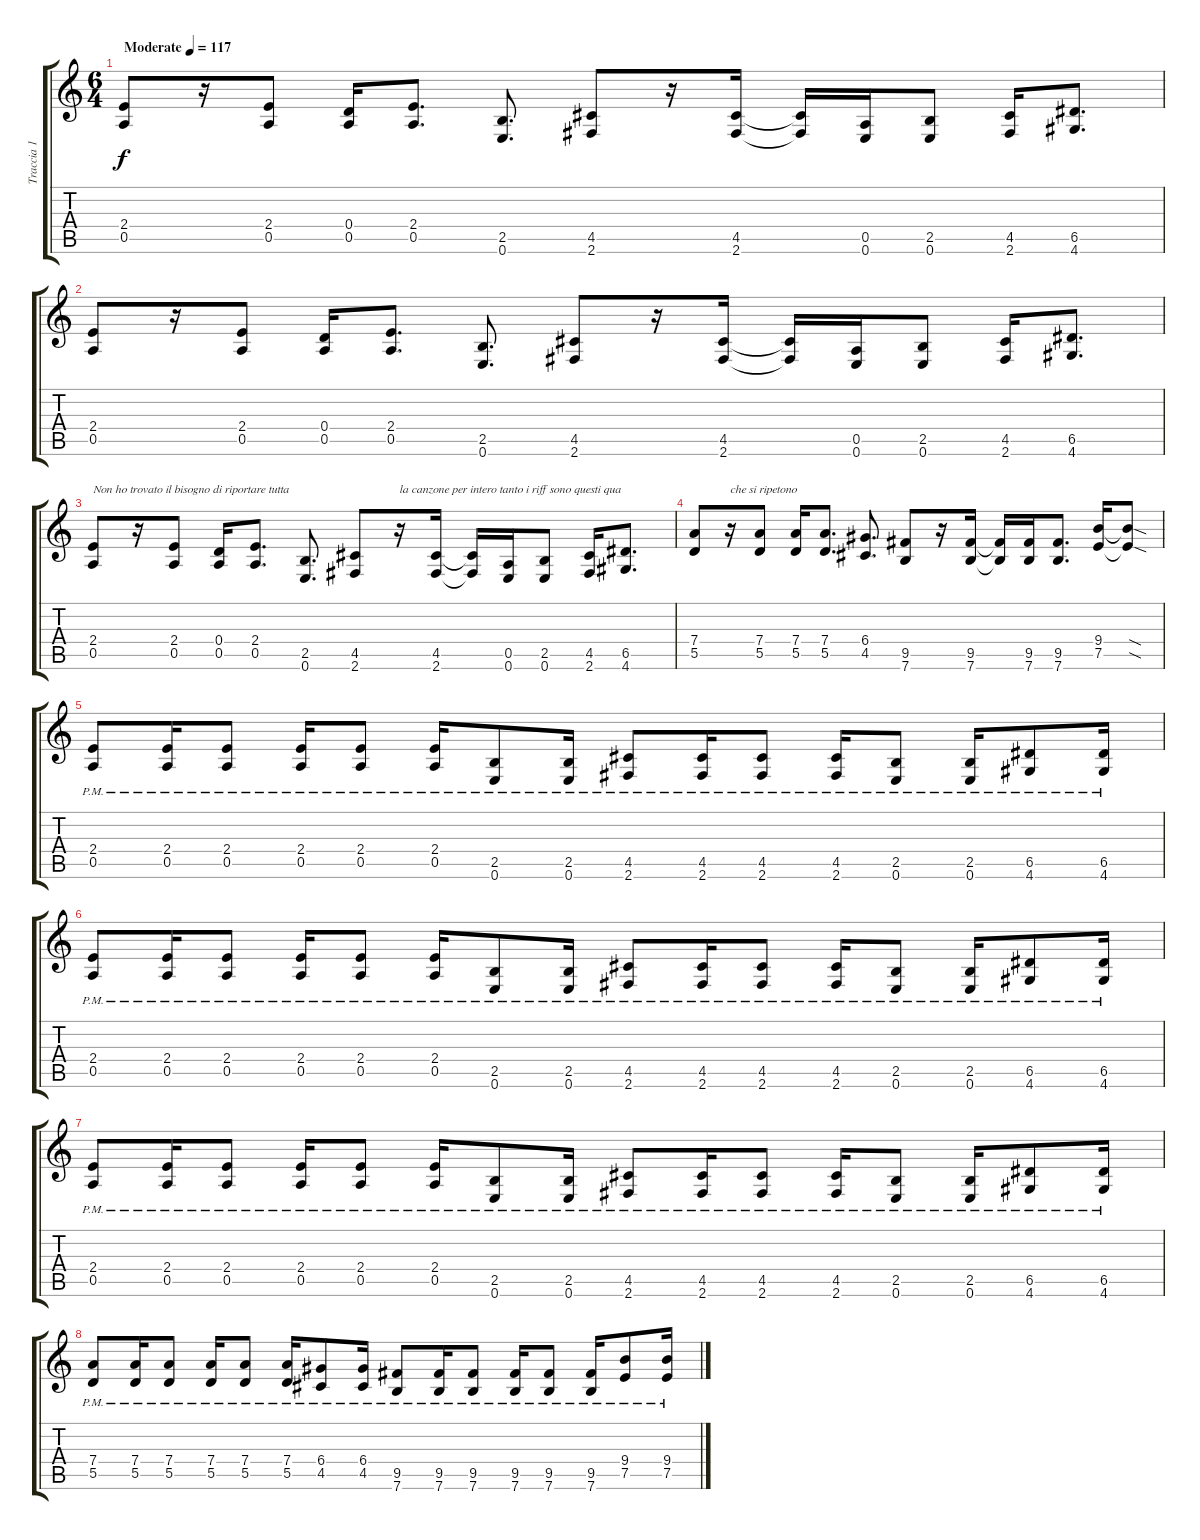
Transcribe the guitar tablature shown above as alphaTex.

\track ("Traccia 1" "Traccia 1") {instrument distortionguitar}
\staff {score tabs}
\tuning (E4 B3 G3 D3 A2 E2) {hide}
\ts (6 4)
\tempo (117 "Moderate")
\clef g2
\ks c
(2.4 0.5).8{dy f instrument distortionguitar} r.16 (2.4 0.5).8 (0.4 0.5).16 (2.4 0.5).8{d} (2.5 0.6).8{d} (4.5 2.6).8 r.16 (4.5 2.6).16 (4.5{t} 2.6{t}).16 (0.5 0.6).16 (2.5 0.6).8 (4.5 2.6).16 (6.5 4.6).8{d} |
(2.4 0.5).8 r.16 (2.4 0.5).8 (0.4 0.5).16 (2.4 0.5).8{d} (2.5 0.6).8{d} (4.5 2.6).8 r.16 (4.5 2.6).16 (4.5{t} 2.6{t}).16 (0.5 0.6).16 (2.5 0.6).8 (4.5 2.6).16 (6.5 4.6).8{d} |
(2.4 0.5).8{txt "Non ho trovato il bisogno di riportare tutta"} r.16 (2.4 0.5).8 (0.4 0.5).16 (2.4 0.5).8{d} (2.5 0.6).8{d} (4.5 2.6).8 r.16{txt "la canzone per intero tanto i riff sono questi qua"} (4.5 2.6).16 (4.5{t} 2.6{t}).16 (0.5 0.6).16 (2.5 0.6).8 (4.5 2.6).16 (6.5 4.6).8{d} |
(7.4 5.5).8 r.16{txt "che si ripetono"} (7.4 5.5).8 (7.4 5.5).16 (7.4 5.5).8{d} (6.4 4.5).8{d} (9.5 7.6).8 r.16 (9.5 7.6).16 (9.5{t} 7.6{t}).16 (9.5 7.6).16 (9.5 7.6).8{d} (9.4 7.5).16 (9.4{sod t} 7.5{sod t}).8 |
(2.4{pm} 0.5{pm}).8 (2.4{pm} 0.5{pm}).16 (2.4{pm} 0.5{pm}).8 (2.4{pm} 0.5{pm}).16 (2.4{pm} 0.5{pm}).8 (2.4{pm} 0.5{pm}).16 (2.5{pm} 0.6{pm}).8 (2.5{pm} 0.6{pm}).16 (4.5{pm} 2.6{pm}).8 (4.5{pm} 2.6{pm}).16 (4.5{pm} 2.6{pm}).8 (4.5{pm} 2.6{pm}).16 (2.5{pm} 0.6{pm}).8 (2.5{pm} 0.6{pm}).16 (6.5{pm} 4.6{pm}).8 (6.5{pm} 4.6{pm}).16 |
(2.4{pm} 0.5{pm}).8 (2.4{pm} 0.5{pm}).16 (2.4{pm} 0.5{pm}).8 (2.4{pm} 0.5{pm}).16 (2.4{pm} 0.5{pm}).8 (2.4{pm} 0.5{pm}).16 (2.5{pm} 0.6{pm}).8 (2.5{pm} 0.6{pm}).16 (4.5{pm} 2.6{pm}).8 (4.5{pm} 2.6{pm}).16 (4.5{pm} 2.6{pm}).8 (4.5{pm} 2.6{pm}).16 (2.5{pm} 0.6{pm}).8 (2.5{pm} 0.6{pm}).16 (6.5{pm} 4.6{pm}).8 (6.5{pm} 4.6{pm}).16 |
(2.4{pm} 0.5{pm}).8 (2.4{pm} 0.5{pm}).16 (2.4{pm} 0.5{pm}).8 (2.4{pm} 0.5{pm}).16 (2.4{pm} 0.5{pm}).8 (2.4{pm} 0.5{pm}).16 (2.5{pm} 0.6{pm}).8 (2.5{pm} 0.6{pm}).16 (4.5{pm} 2.6{pm}).8 (4.5{pm} 2.6{pm}).16 (4.5{pm} 2.6{pm}).8 (4.5{pm} 2.6{pm}).16 (2.5{pm} 0.6{pm}).8 (2.5{pm} 0.6{pm}).16 (6.5{pm} 4.6{pm}).8 (6.5{pm} 4.6{pm}).16 |
(7.4{pm} 5.5{pm}).8 (7.4{pm} 5.5{pm}).16 (7.4{pm} 5.5{pm}).8 (7.4{pm} 5.5{pm}).16 (7.4{pm} 5.5{pm}).8 (7.4{pm} 5.5{pm}).16 (6.4{pm} 4.5{pm}).8 (6.4{pm} 4.5{pm}).16 (9.5{pm} 7.6{pm}).8 (9.5{pm} 7.6{pm}).16 (9.5{pm} 7.6{pm}).8 (9.5{pm} 7.6{pm}).16 (9.5{pm} 7.6{pm}).8 (9.5{pm} 7.6{pm}).16 (9.4{pm} 7.5{pm}).8 (9.4{pm} 7.5{pm}).16
